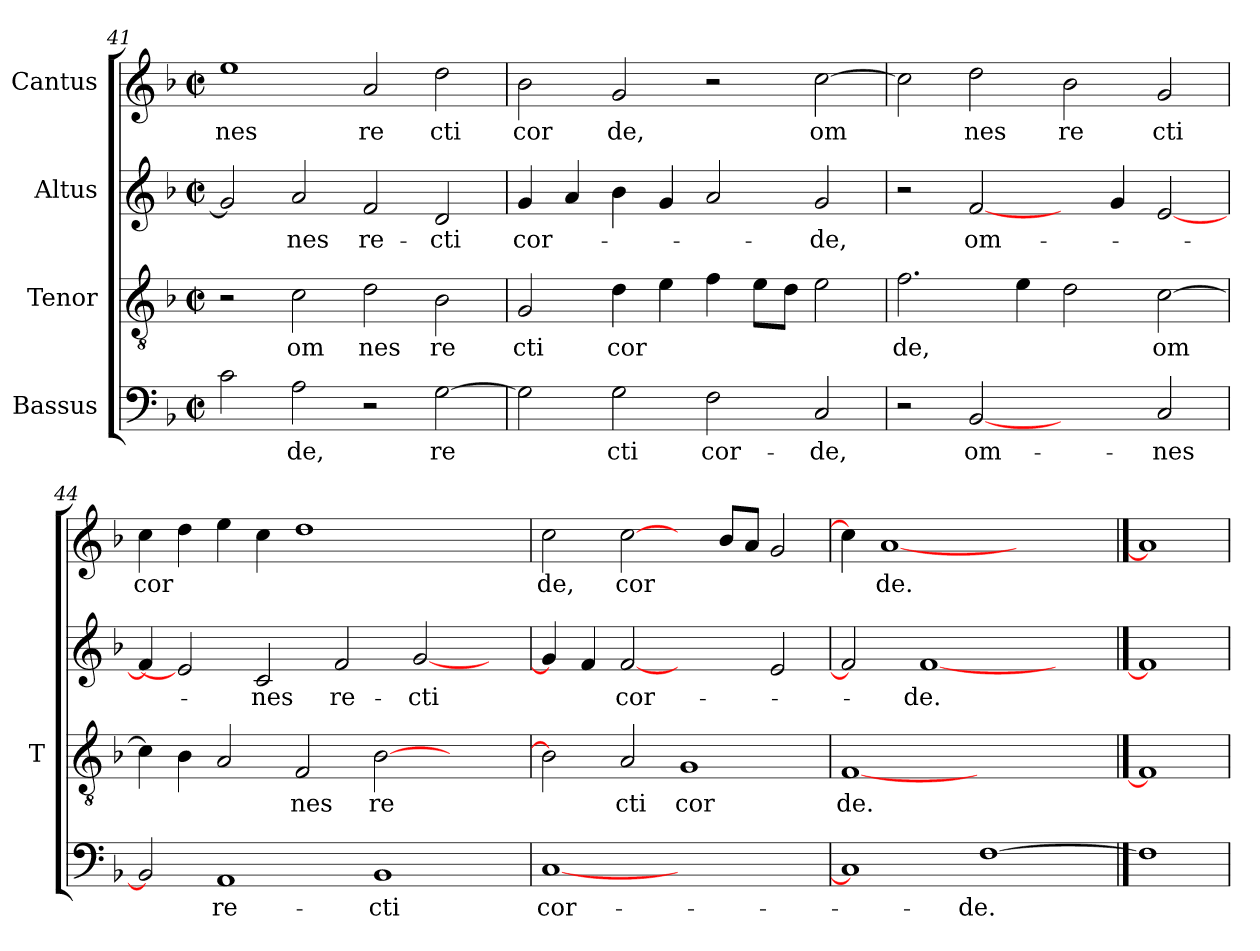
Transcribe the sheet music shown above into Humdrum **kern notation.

**kern	**text	**kern	**text	**kern	**text	**kern	**text
*part4	*part4	*part3	*part3	*part2	*part2	*part1	*part1
*staff4	*staff4	*staff3	*staff3	*staff2	*staff2	*staff1	*staff1
*I"Bassus	*	*I"Tenor	*	*I"Altus	*	*I"Cantus	*
*	*	*I'T	*	*	*	*	*
*clefF4	*	*clefGv2	*	*clefG2	*	*clefG2	*
*k[b-]	*	*k[b-]	*	*k[b-]	*	*k[b-]	*
*M2/2	*	*M2/2	*	*M2/2	*	*M2/2	*
*met(c|)	*	*met(c|)	*	*met(c|)	*	*met(c|)	*
=41	=41	=41	=41	=41	=41	=41	=41
!	!	!	!	!	!	!	!LO:LY:b
2c\	.	2r	.	2g/]	.	1ee	nes
!	!LO:LY:b	!	!LO:LY:b	!	!LO:LY:b	!	!
2A\	de,	2c\	om	2a/	-nes	.	.
!	!	!	!LO:LY:b	!	!LO:LY:b	!	!LO:LY:b
2r	.	2d\	nes	2f/	re-	2a/	re
!	!LO:LY:b	!	!LO:LY:b	!	!LO:LY:b	!	!LO:LY:b
[2G\	re	2B-\	re	2d/	-cti	2dd\	cti
!!LO:LB:g=z
=42	=42	=42	=42	=42	=42	=42	=42
!	!	!	!LO:LY:b	!	!LO:LY:b	!	!LO:LY:b
2G\]	.	2G/	cti	4g/	cor-	2b-\	cor
.	.	.	.	4a/	.	.	.
!	!LO:LY:b	!	!LO:LY:b	!	!	!	!LO:LY:b
2G\	cti	4d\	cor	4b-\	.	2g/	de,
.	.	4e\	.	4g/	.	.	.
!	!LO:LY:b	!	!	!	!	!	!
2F\	cor-	4f\	.	2a/	.	2r	.
.	.	8eL	.	.	.	.	.
.	.	8dJ	.	.	.	.	.
!	!LO:LY:b	!	!	!	!LO:LY:b	!	!LO:LY:b
2C/	-de,	2e\	.	2g/	-de,	[2cc\	om
=43	=43	=43	=43	=43	=43	=43	=43
!	!	!	!LO:LY:b	!	!	!	!
2r	.	2.f\	de,	2r	.	2cc\]	.
!	!LO:LY:b	!	!	!	!LO:LY:b	!	!LO:LY:b
[2BB-	om-	.	.	[2f/	om-	2dd\	nes
.	.	4e\	.	.	.	.	.
!	!	!	!	!	!	!	!LO:LY:b
2ryy	.	2d\	.	4ryy	.	2b-\	re
.	.	.	.	4g/	.	.	.
!	!LO:LY:b	!	!LO:LY:b	!	!	!	!LO:LY:b
2C/	-nes	[2c\	om	[2e/	.	2g/	cti
=44	=44	=44	=44	=44	=44	=44	=44
!	!	!	!	!	!	!	!LO:LY:b
2BB-]	.	4c\]	.	4f/]	.	4cc\	cor
.	.	4B-\	.	2e/]	.	4dd\	.
!	!LO:LY:b	!	!	!	!	!	!
1AA	re-	2A/	.	.	.	4ee\	.
!	!	!	!	!	!LO:LY:b	!	!
.	.	.	.	2c/	-nes	4cc\	.
!	!	!	!LO:LY:b	!	!	!	!
.	.	2F/	nes	.	.	1dd	.
!	!	!	!	!	!LO:LY:b	!	!
.	.	.	.	2f/	re-	.	.
!	!LO:LY:b	!	!LO:LY:b	!	!	!	!
1BB-	-cti	[2B-\	re	.	.	.	.
!	!	!	!	!	!LO:LY:b	!	!
.	.	.	.	[2g/	-cti	.	.
.	.	2ryy	.	.	.	2ryy	.
.	.	.	.	4ryy	.	.	.
=45	=45	=45	=45	=45	=45	=45	=45
!	!LO:LY:b	!	!	!	!	!	!LO:LY:b
[1C	cor-	2B-\]	.	4g/]	.	2cc\	de,
.	.	.	.	4f/	.	.	.
!	!	!	!LO:LY:b	!	!LO:LY:b	!	!LO:LY:b
.	.	2A/	cti	[2f	cor-	[2cc\	cor
!	!	!	!LO:LY:b	!	!	!	!
1ryy	.	1G	cor	2ryy	.	4ryy	.
.	.	.	.	.	.	8b-L	.
.	.	.	.	.	.	8aJ	.
.	.	.	.	2e/	.	2g/	.
=46	=46	=46	=46	=46	=46	=46	=46
!	!	!	!LO:LY:b	!	!	!	!
1C]	.	[1F	de.	2f]	.	4cc\]	.
!	!	!	!	!	!	!	!LO:LY:b
.	.	.	.	.	.	[1a	de.
!	!	!	!	!	!LO:LY:b	!	!
.	.	.	.	[1f	-de.	.	.
!	!LO:LY:b	!	!	!	!	!	!
[1F	-de.	1ryy	.	.	.	.	.
.	.	.	.	.	.	2.ryy	.
.	.	.	.	2ryy	.	.	.
==47	==47	==47	==47	==47	==47	==47	==47
1F]	.	1F]	.	1f]	.	1a]	.
=	=	=	=	=	=	=	=
*-	*-	*-	*-	*-	*-	*-	*-
